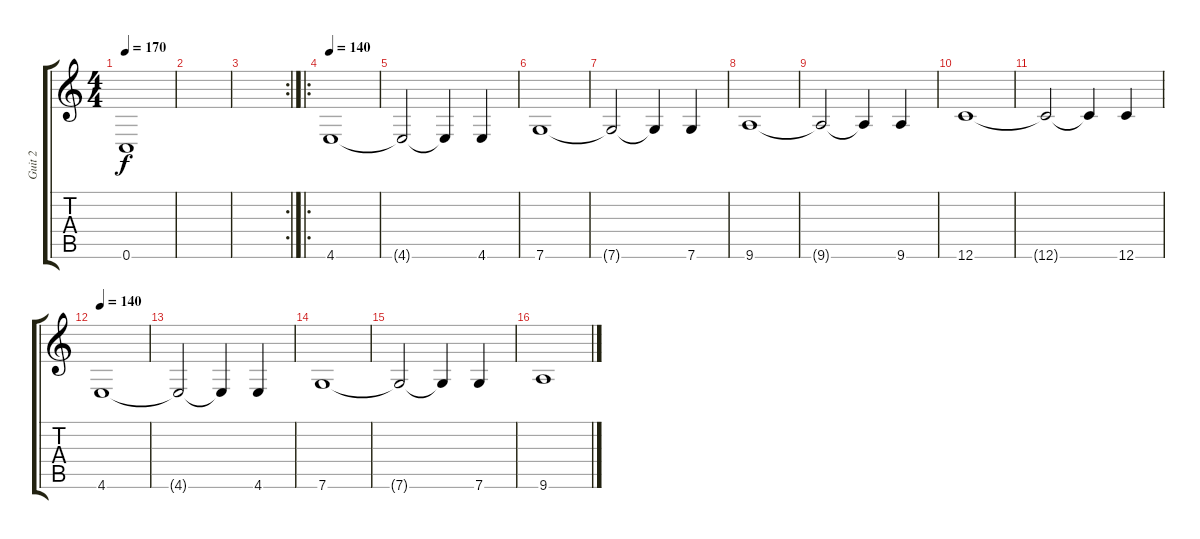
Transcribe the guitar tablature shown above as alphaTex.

\track ("Guit 2" "Guit 2") {instrument distortionguitar}
\staff {score tabs}
\tuning (D4 A3 F3 C3 G2 C2) {hide}
\ts (4 4)
\tempo 170
\clef g2
\ks c
0.6.1{dy f} |
|
\rc 2
|
\ro
\tempo 140
4.6.1 |
4.6{t}.2 4.6{t}.4 4.6.4 |
7.6.1 |
7.6{t}.2 7.6{t}.4 7.6.4 |
9.6.1 |
9.6{t}.2 9.6{t}.4 9.6.4 |
12.6.1 |
12.6{t}.2 12.6{t}.4 12.6.4 |
\tempo 140
4.6.1 |
4.6{t}.2 4.6{t}.4 4.6.4 |
7.6.1 |
7.6{t}.2 7.6{t}.4 7.6.4 |
9.6.1
